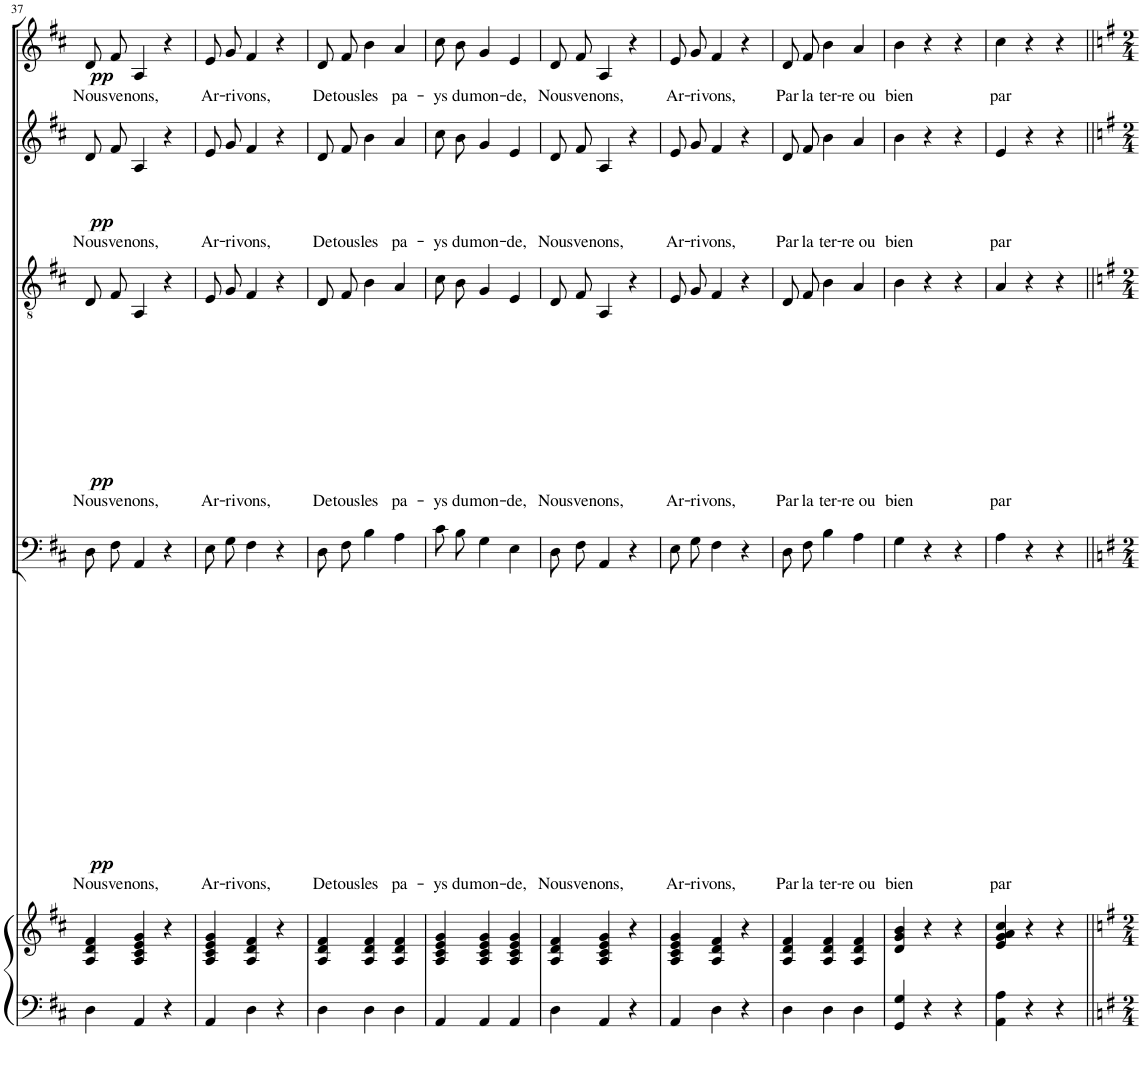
**kern	**kern	**dynam	**kern	**text	**dynam	**kern	**text	**dynam	**kern	**text	**dynam	**kern	**text	**dynam
*part5	*part5	*part5	*part4	*part4	*part4	*part3	*part3	*part3	*part2	*part2	*part2	*part1	*part1	*part1
*staff6	*staff5	*staff5/6	*staff4	*staff4	*staff4	*staff3	*staff3	*staff3	*staff2	*staff2	*staff2	*staff1	*staff1	*staff1
*I"Piano	*	*	*I"Basses	*	*	*I"Ténors	*	*	*I"Alti	*	*	*I"Soprani	*	*
*I'Pno	*	*	*	*	*	*	*	*	*	*	*	*	*	*
!!LO:PB:g=z
*clefF4	*clefG2	*	*clefF4	*	*	*clefGv2	*	*	*clefG2	*	*	*clefG2	*	*
*k[f#c#]	*k[f#c#]	*	*k[f#c#]	*	*	*k[f#c#]	*	*	*k[f#c#]	*	*	*k[f#c#]	*	*
*M3/4	*M3/4	*	*M3/4	*	*	*M3/4	*	*	*M3/4	*	*	*M3/4	*	*
=37	=37	=37	=37	=37	=37	=37	=37	=37	=37	=37	=37	=37	=37	=37
!	!	!LO:DY:b=2	!	!LO:LY:b	!LO:DY:b	!	!LO:LY:b	!LO:DY:b	!	!LO:LY:b	!LO:DY:b	!	!LO:LY:b	!LO:DY:b
4D\	4A/ 4d/ 4f#/	pp	8D\L	Nous	pp	8D/L	Nous	pp	8d/L	Nous	pp	8d/L	Nous	pp
!	!	!	!	!LO:LY:b	!	!	!LO:LY:b	!	!	!LO:LY:b	!	!	!LO:LY:b	!
.	.	.	8F#\J	ve-	.	8F#/J	ve-	.	8f#/J	ve-	.	8f#/J	ve-	.
!	!	!	!	!LO:LY:b	!	!	!LO:LY:b	!	!	!LO:LY:b	!	!	!LO:LY:b	!
4AA/	4A/ 4c#/ 4e/ 4g/	.	4AA/	-nons,	.	4AA/	-nons,	.	4A/	-nons,	.	4A/	-nons,	.
4r	4r	.	4r	.	.	4r	.	.	4r	.	.	4r	.	.
=38	=38	=38	=38	=38	=38	=38	=38	=38	=38	=38	=38	=38	=38	=38
!	!	!	!	!LO:LY:b	!	!	!LO:LY:b	!	!	!LO:LY:b	!	!	!LO:LY:b	!
4AA/	4A/ 4c#/ 4e/ 4g/	.	8E\L	Ar-	.	8E/L	Ar-	.	8e/L	Ar-	.	8e/L	Ar-	.
!	!	!	!	!LO:LY:b	!	!	!LO:LY:b	!	!	!LO:LY:b	!	!	!LO:LY:b	!
.	.	.	8G\J	-ri-	.	8G/J	-ri-	.	8g/J	-ri-	.	8g/J	-ri-	.
!	!	!	!	!LO:LY:b	!	!	!LO:LY:b	!	!	!LO:LY:b	!	!	!LO:LY:b	!
4D\	4A/ 4d/ 4f#/	.	4F#\	-vons,	.	4F#/	-vons,	.	4f#/	-vons,	.	4f#/	-vons,	.
4r	4r	.	4r	.	.	4r	.	.	4r	.	.	4r	.	.
=39	=39	=39	=39	=39	=39	=39	=39	=39	=39	=39	=39	=39	=39	=39
!	!	!	!	!LO:LY:b	!	!	!LO:LY:b	!	!	!LO:LY:b	!	!	!LO:LY:b	!
4D\	4A/ 4d/ 4f#/	.	8D\L	De	.	8D/L	De	.	8d/L	De	.	8d/L	De	.
!	!	!	!	!LO:LY:b	!	!	!LO:LY:b	!	!	!LO:LY:b	!	!	!LO:LY:b	!
.	.	.	8F#\J	tous	.	8F#/J	tous	.	8f#/J	tous	.	8f#/J	tous	.
!	!	!	!	!LO:LY:b	!	!	!LO:LY:b	!	!	!LO:LY:b	!	!	!LO:LY:b	!
4D\	4A/ 4d/ 4f#/	.	4B\	les	.	4B\	les	.	4b\	les	.	4b\	les	.
!	!	!	!	!LO:LY:b	!	!	!LO:LY:b	!	!	!LO:LY:b	!	!	!LO:LY:b	!
4D\	4A/ 4d/ 4f#/	.	4A\	pa-	.	4A/	pa-	.	4a/	pa-	.	4a/	pa-	.
=40	=40	=40	=40	=40	=40	=40	=40	=40	=40	=40	=40	=40	=40	=40
!	!	!	!	!LO:LY:b	!	!	!LO:LY:b	!	!	!LO:LY:b	!	!	!LO:LY:b	!
4AA/	4A/ 4c#/ 4e/ 4g/	.	8c#\L	-ys	.	8c#\L	-ys	.	8cc#\L	-ys	.	8cc#\L	-ys	.
!	!	!	!	!LO:LY:b	!	!	!LO:LY:b	!	!	!LO:LY:b	!	!	!LO:LY:b	!
.	.	.	8B\J	du	.	8B\J	du	.	8b\J	du	.	8b\J	du	.
!	!	!	!	!LO:LY:b	!	!	!LO:LY:b	!	!	!LO:LY:b	!	!	!LO:LY:b	!
4AA/	4A/ 4c#/ 4e/ 4g/	.	4G\	mon-	.	4G/	mon-	.	4g/	mon-	.	4g/	mon-	.
!	!	!	!	!LO:LY:b	!	!	!LO:LY:b	!	!	!LO:LY:b	!	!	!LO:LY:b	!
4AA/	4A/ 4c#/ 4e/ 4g/	.	4E\	-de,	.	4E/	-de,	.	4e/	-de,	.	4e/	-de,	.
=41	=41	=41	=41	=41	=41	=41	=41	=41	=41	=41	=41	=41	=41	=41
!	!	!	!	!LO:LY:b	!	!	!LO:LY:b	!	!	!LO:LY:b	!	!	!LO:LY:b	!
4D\	4A/ 4d/ 4f#/	.	8D\L	Nous	.	8D/L	Nous	.	8d/L	Nous	.	8d/L	Nous	.
!	!	!	!	!LO:LY:b	!	!	!LO:LY:b	!	!	!LO:LY:b	!	!	!LO:LY:b	!
.	.	.	8F#\J	ve-	.	8F#/J	ve-	.	8f#/J	ve-	.	8f#/J	ve-	.
!	!	!	!	!LO:LY:b	!	!	!LO:LY:b	!	!	!LO:LY:b	!	!	!LO:LY:b	!
4AA/	4A/ 4c#/ 4e/ 4g/	.	4AA/	-nons,	.	4AA/	-nons,	.	4A/	-nons,	.	4A/	-nons,	.
4r	4r	.	4r	.	.	4r	.	.	4r	.	.	4r	.	.
=42	=42	=42	=42	=42	=42	=42	=42	=42	=42	=42	=42	=42	=42	=42
!	!	!	!	!LO:LY:b	!	!	!LO:LY:b	!	!	!LO:LY:b	!	!	!LO:LY:b	!
4AA/	4A/ 4c#/ 4e/ 4g/	.	8E\L	Ar-	.	8E/L	Ar-	.	8e/L	Ar-	.	8e/L	Ar-	.
!	!	!	!	!LO:LY:b	!	!	!LO:LY:b	!	!	!LO:LY:b	!	!	!LO:LY:b	!
.	.	.	8G\J	-ri-	.	8G/J	-ri-	.	8g/J	-ri-	.	8g/J	-ri-	.
!	!	!	!	!LO:LY:b	!	!	!LO:LY:b	!	!	!LO:LY:b	!	!	!LO:LY:b	!
4D\	4A/ 4d/ 4f#/	.	4F#\	-vons,	.	4F#/	-vons,	.	4f#/	-vons,	.	4f#/	-vons,	.
4r	4r	.	4r	.	.	4r	.	.	4r	.	.	4r	.	.
=43	=43	=43	=43	=43	=43	=43	=43	=43	=43	=43	=43	=43	=43	=43
!	!	!	!	!LO:LY:b	!	!	!LO:LY:b	!	!	!LO:LY:b	!	!	!LO:LY:b	!
4D\	4A/ 4d/ 4f#/	.	8D\L	Par	.	8D/L	Par	.	8d/L	Par	.	8d/L	Par	.
!	!	!	!	!LO:LY:b	!	!	!LO:LY:b	!	!	!LO:LY:b	!	!	!LO:LY:b	!
.	.	.	8F#\J	la	.	8F#/J	la	.	8f#/J	la	.	8f#/J	la	.
!	!	!	!	!LO:LY:b	!	!	!LO:LY:b	!	!	!LO:LY:b	!	!	!LO:LY:b	!
4D\	4A/ 4d/ 4f#/	.	4B\	ter-	.	4B\	ter-	.	4b\	ter-	.	4b\	ter-	.
!	!	!	!	!LO:LY:b	!	!	!LO:LY:b	!	!	!LO:LY:b	!	!	!LO:LY:b	!
4D\	4A/ 4d/ 4f#/	.	4A\	-re ou	.	4A/	-re ou	.	4a/	-re ou	.	4a/	-re ou	.
=44	=44	=44	=44	=44	=44	=44	=44	=44	=44	=44	=44	=44	=44	=44
!	!	!	!	!LO:LY:b	!	!	!LO:LY:b	!	!	!LO:LY:b	!	!	!LO:LY:b	!
4GG/ 4G/	4d/ 4g/ 4b/	.	4G\	bien	.	4B\	bien	.	4b\	bien	.	4b\	bien	.
4r	4r	.	4r	.	.	4r	.	.	4r	.	.	4r	.	.
4r	4r	.	4r	.	.	4r	.	.	4r	.	.	4r	.	.
=45	=45	=45	=45	=45	=45	=45	=45	=45	=45	=45	=45	=45	=45	=45
!	!	!	!	!LO:LY:b	!	!	!LO:LY:b	!	!	!LO:LY:b	!	!	!LO:LY:b	!
4AA\ 4A\	4e/ 4g/ 4a/ 4cc#/	.	4A\	par	.	4A/	par	.	4e/	par	.	4cc#\	par	.
4r	4r	.	4r	.	.	4r	.	.	4r	.	.	4r	.	.
4r	4r	.	4r	.	.	4r	.	.	4r	.	.	4r	.	.
=||	=||	=||	=||	=||	=||	=||	=||	=||	=||	=||	=||	=||	=||	=||
*-	*-	*-	*-	*-	*-	*-	*-	*-	*-	*-	*-	*-	*-	*-
